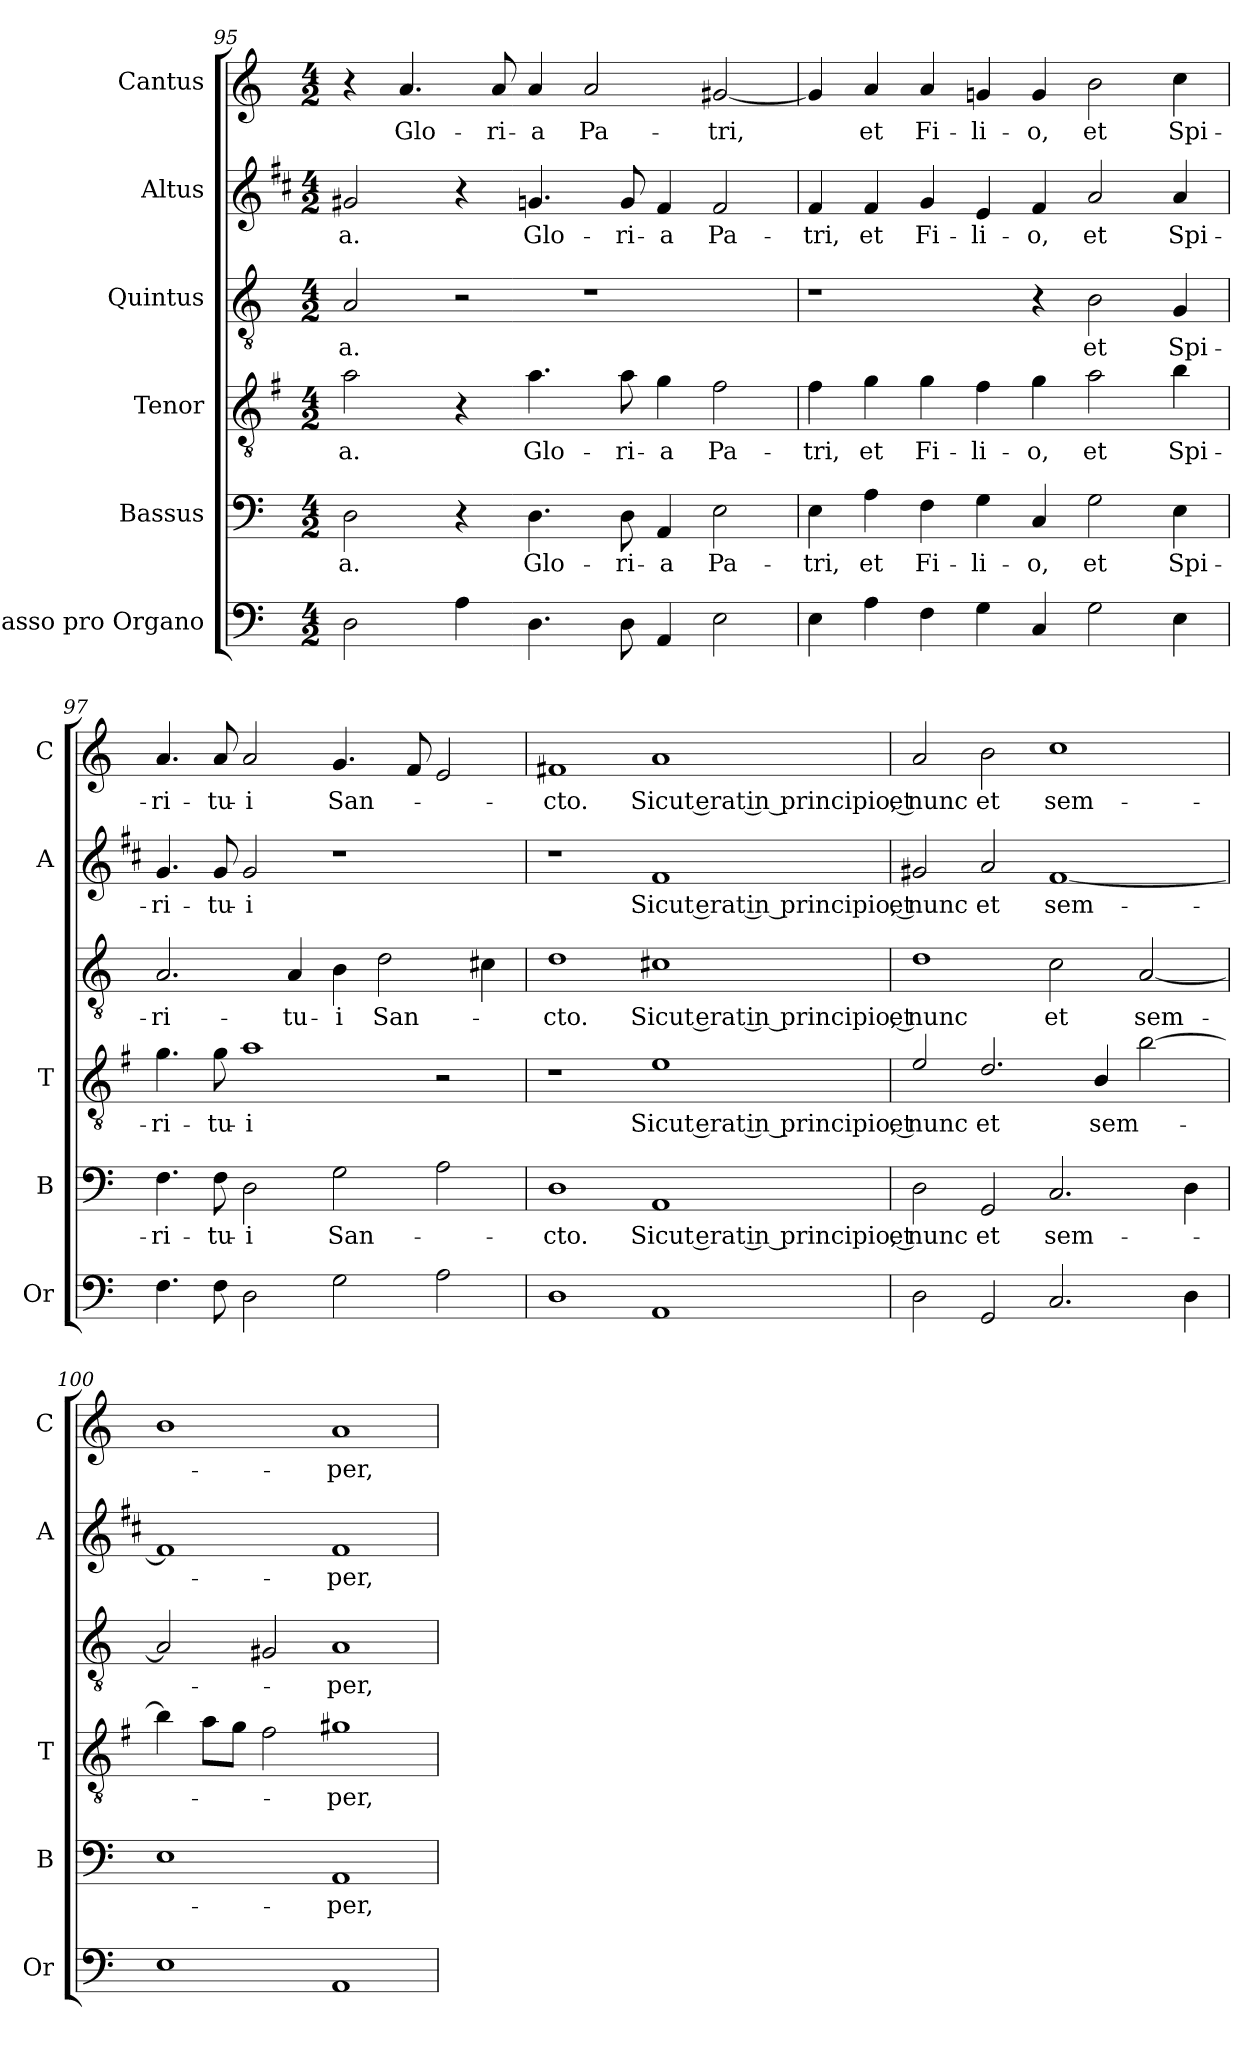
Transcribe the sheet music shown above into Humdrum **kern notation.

**kern	**kern	**text	**kern	**text	**kern	**text	**kern	**text	**kern	**text
*part6	*part5	*part5	*part4	*part4	*part3	*part3	*part2	*part2	*part1	*part1
*staff6	*staff5	*staff5	*staff4	*staff4	*staff3	*staff3	*staff2	*staff2	*staff1	*staff1
*I"Basso pro Organo	*I"Bassus	*	*I"Tenor	*	*I"Quintus	*	*I"Altus	*	*I"Cantus	*
*I'Or	*I'B	*	*I'T	*	*	*	*I'A	*	*I'C	*
*clefF4	*clefF4	*	*clefGv2	*	*clefGv2	*	*clefG2	*	*clefG2	*
*	*	*	*ITrd4c7	*	*	*	*ITrd1c2	*	*	*
*k[]	*k[]	*	*k[]	*	*k[]	*	*k[]	*	*k[]	*
*C:	*C:	*	*C:	*	*C:	*	*C:	*	*C:	*
*M4/2	*M4/2	*	*M4/2	*	*M4/2	*	*M4/2	*	*M4/2	*
=95	=95	=95	=95	=95	=95	=95	=95	=95	=95	=95
!	!	!LO:LY:b	!	!LO:LY:b	!	!LO:LY:b	!	!LO:LY:b	!	!
2D\	2D\	-a.	2d\	-a.	2A/	-a.	2f#X/	-a.	4r	.
!	!	!	!	!	!	!	!	!	!	!LO:LY:b
.	.	.	.	.	.	.	.	.	4.a/	Glo-
4A\	4r	.	4r	.	2r	.	4r	.	.	.
!	!	!	!	!	!	!	!	!	!	!LO:LY:b
.	.	.	.	.	.	.	.	.	8a/	-ri-
!	!	!LO:LY:b	!	!LO:LY:b	!	!	!	!LO:LY:b	!	!LO:LY:b
4.D\	4.D\	Glo-	4.d\	Glo-	.	.	4.fn/	Glo-	4a/	-a
!	!	!	!	!	!	!	!	!	!	!LO:LY:b
.	.	.	.	.	1r	.	.	.	2a/	Pa-
!	!	!LO:LY:b	!	!LO:LY:b	!	!	!	!LO:LY:b	!	!
8D\	8D\	-ri-	8d\	-ri-	.	.	8f/	-ri-	.	.
!	!	!LO:LY:b	!	!LO:LY:b	!	!	!	!LO:LY:b	!	!
4AA/	4AA/	-a	4c\	-a	.	.	4e/	-a	.	.
!	!	!LO:LY:b	!	!LO:LY:b	!	!	!	!LO:LY:b	!	!LO:LY:b
2E\	2E\	Pa-	2B\	Pa-	.	.	2e/	Pa-	[2g#X/	-tri,
!!LO:LB:g=z
=96	=96	=96	=96	=96	=96	=96	=96	=96	=96	=96
!	!	!LO:LY:b	!	!LO:LY:b	!	!	!	!LO:LY:b	!	!
4E\	4E\	-tri,	4B\	-tri,	1r	.	4e/	-tri,	4g#/]	.
!	!	!LO:LY:b	!	!LO:LY:b	!	!	!	!LO:LY:b	!	!LO:LY:b
4A\	4A\	et	4c\	et	.	.	4e/	et	4a/	et
!	!	!LO:LY:b	!	!LO:LY:b	!	!	!	!LO:LY:b	!	!LO:LY:b
4F\	4F\	Fi-	4c\	Fi-	.	.	4f/	Fi-	4a/	Fi-
!	!	!LO:LY:b	!	!LO:LY:b	!	!	!	!LO:LY:b	!	!LO:LY:b
4G\	4G\	-li-	4B\	-li-	.	.	4d/	-li-	4gn/	-li-
!	!	!LO:LY:b	!	!LO:LY:b	!	!	!	!LO:LY:b	!	!LO:LY:b
4C/	4C/	-o,	4c\	-o,	4r	.	4e/	-o,	4g/	-o,
!	!	!LO:LY:b	!	!LO:LY:b	!	!LO:LY:b	!	!LO:LY:b	!	!LO:LY:b
2G\	2G\	et	2d\	et	2B\	et	2g/	et	2b\	et
!	!	!LO:LY:b	!	!LO:LY:b	!	!LO:LY:b	!	!LO:LY:b	!	!LO:LY:b
4E\	4E\	Spi-	4e\	Spi-	4G/	Spi-	4g/	Spi-	4cc\	Spi-
=97	=97	=97	=97	=97	=97	=97	=97	=97	=97	=97
!	!	!LO:LY:b	!	!LO:LY:b	!	!LO:LY:b	!	!LO:LY:b	!	!LO:LY:b
4.F\	4.F\	-ri-	4.c\	-ri-	2.A/	-ri-	4.f/	-ri-	4.a/	-ri-
!	!	!LO:LY:b	!	!LO:LY:b	!	!	!	!LO:LY:b	!	!LO:LY:b
8F\	8F\	-tu-	8c\	-tu-	.	.	8f/	-tu-	8a/	-tu-
!	!	!LO:LY:b	!	!LO:LY:b	!	!	!	!LO:LY:b	!	!LO:LY:b
2D\	2D\	-i	1d	-i	.	.	2f/	-i	2a/	-i
!	!	!	!	!	!	!LO:LY:b	!	!	!	!
.	.	.	.	.	4A/	-tu-	.	.	.	.
!	!	!LO:LY:b	!	!	!	!LO:LY:b	!	!	!	!LO:LY:b
2G\	2G\	San-	.	.	4B\	-i	1r	.	4.g/	San-
!	!	!	!	!	!	!LO:LY:b	!	!	!	!
.	.	.	.	.	2d\	San-	.	.	.	.
.	.	.	.	.	.	.	.	.	8f/	.
2A\	2A\	.	2r	.	.	.	.	.	2e/	.
.	.	.	.	.	4c#X\	.	.	.	.	.
=98	=98	=98	=98	=98	=98	=98	=98	=98	=98	=98
!	!	!LO:LY:b	!	!	!	!LO:LY:b	!	!	!	!LO:LY:b
1D	1D	-cto.	1r	.	1d	-cto.	1r	.	1f#X	-cto.
!	!	!LO:LY:b	!	!LO:LY:b	!	!LO:LY:b	!	!LO:LY:b	!	!LO:LY:b
1AA	1AA	Sicut erat in principio, et	1A	Sicut erat in principio, et	1c#X	Sicut erat in principio, et	1e	Sicut erat in principio, et	1a	Sicut erat in principio, et
=99	=99	=99	=99	=99	=99	=99	=99	=99	=99	=99
!	!	!LO:LY:b	!	!LO:LY:b	!	!LO:LY:b	!	!LO:LY:b	!	!LO:LY:b
2D\	2D\	nunc	2A/	nunc	1d	nunc	2f#X/	nunc	2a/	nunc
!	!	!LO:LY:b	!	!LO:LY:b	!	!	!	!LO:LY:b	!	!LO:LY:b
2GG/	2GG/	et	2.G/	et	.	.	2g/	et	2b\	et
!	!	!LO:LY:b	!	!	!	!LO:LY:b	!	!LO:LY:b	!	!LO:LY:b
2.C/	2.C/	sem-	.	.	2c\	et	[1e	sem-	1cc	sem-
!	!	!	!	!LO:LY:b	!	!	!	!	!	!
.	.	.	4E/	sem-	.	.	.	.	.	.
!	!	!	!	!	!	!LO:LY:b	!	!	!	!
.	.	.	[2e\	.	[2A/	sem-	.	.	.	.
4D\	4D\	.	.	.	.	.	.	.	.	.
!!LO:LB:g=z
=100	=100	=100	=100	=100	=100	=100	=100	=100	=100	=100
1E	1E	.	4e\]	.	2A/]	.	1e]	.	1b	.
.	.	.	8d\L	.	.	.	.	.	.	.
.	.	.	8c\J	.	.	.	.	.	.	.
.	.	.	2B\	.	2G#X/	.	.	.	.	.
!	!	!LO:LY:b	!	!LO:LY:b	!	!LO:LY:b	!	!LO:LY:b	!	!LO:LY:b
1AA	1AA	-per,	1c#X	-per,	1A	-per,	1e	-per,	1a	-per,
=	=	=	=	=	=	=	=	=	=	=
*-	*-	*-	*-	*-	*-	*-	*-	*-	*-	*-
